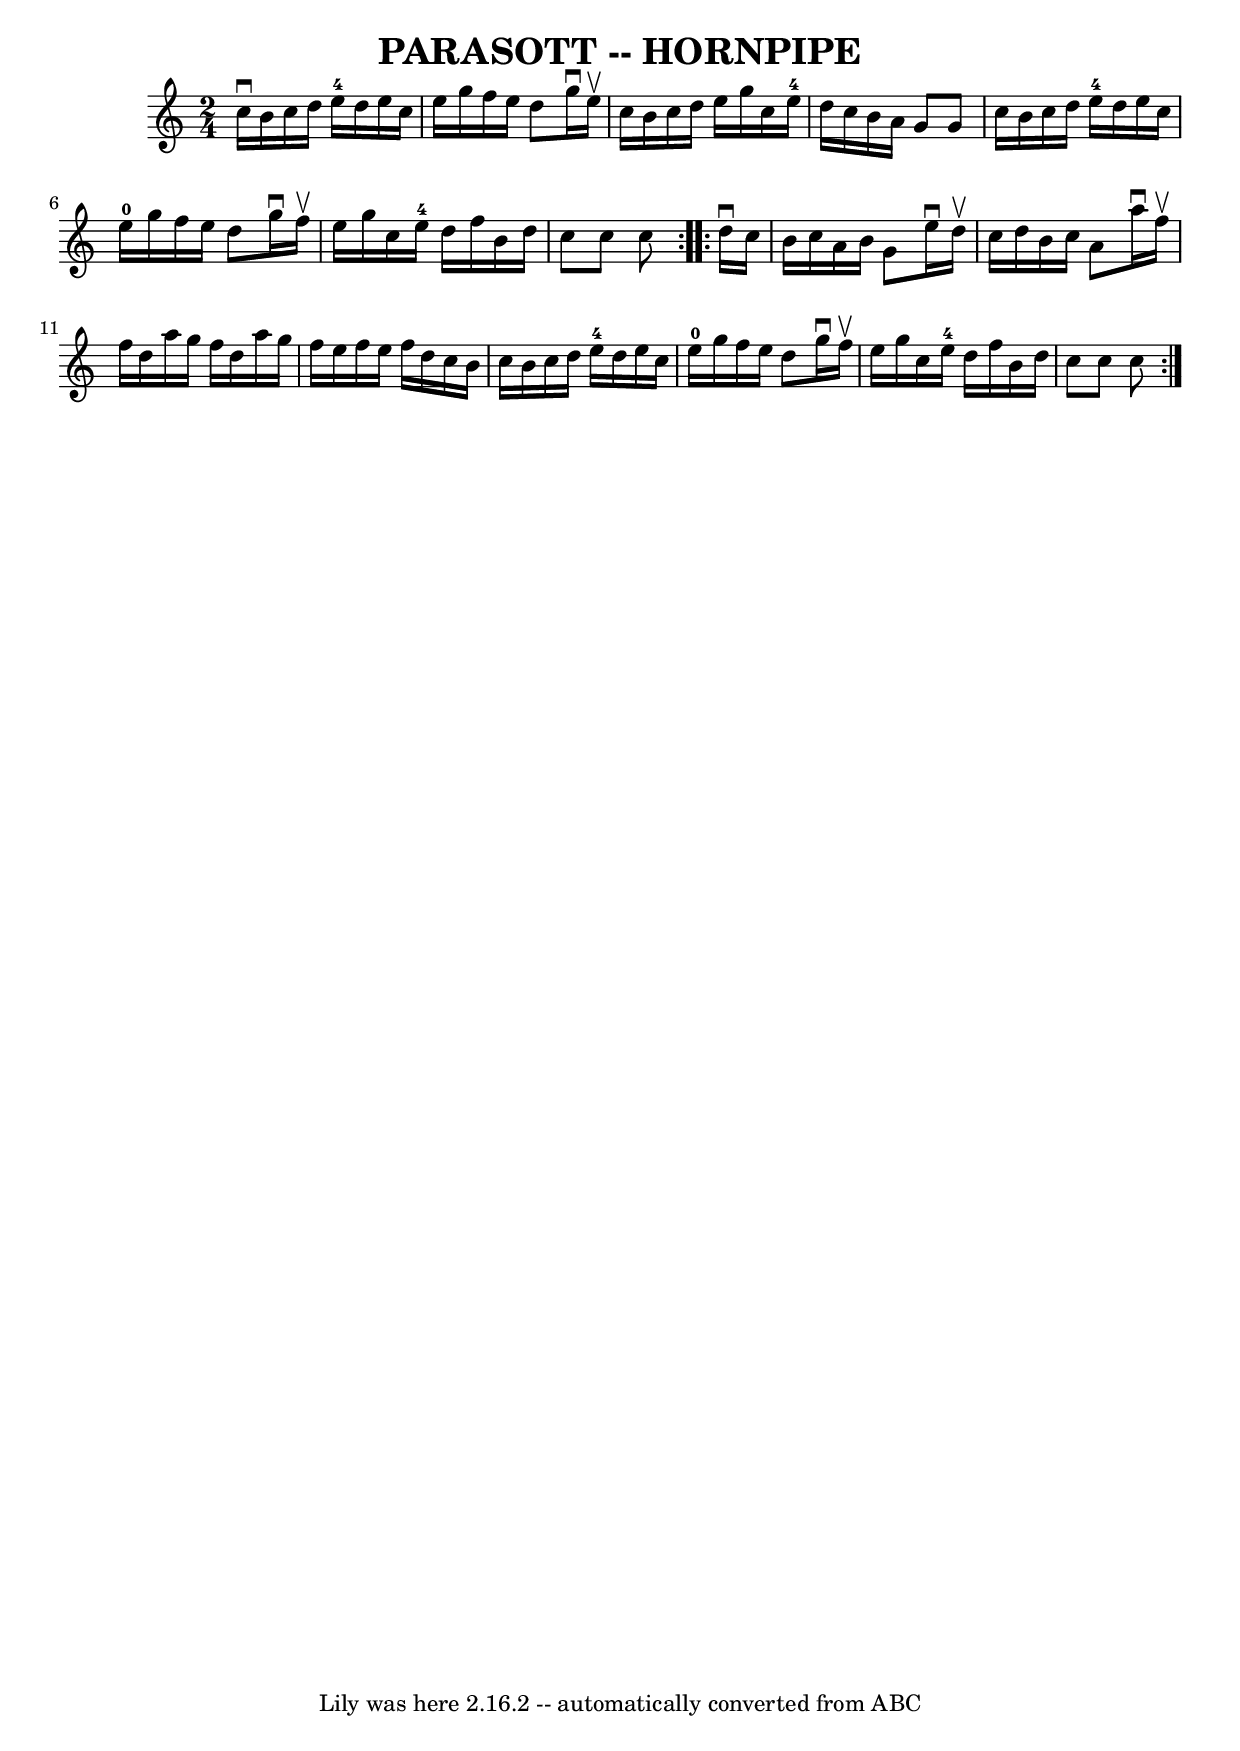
\version "2.16.2"
\include "Mammoth.ily"
\header {
  %% book = "Ryan's Mammoth Collection of Fiddle Tunes"
  crossRefNumber = "1"
  footnotes = ""
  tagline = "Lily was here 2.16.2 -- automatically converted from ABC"
  title = "PARASOTT -- HORNPIPE"

}
voicedefault =  {



  \repeat volta 2 {

    \time 2/4 
    \key c \major c''16^\downbow b'16 c''16 d''16 e''16 
    -4 d''16 e''16 c''16    |
    e''16 g''16 f''16 e''16   
    d''8 g''16^\downbow e''16^\upbow   |
    c''16 b'16 c''16    
    d''16 e''16 g''16 c''16 e''16-4   |
    d''16 c''16    
    b'16 a'16 g'8 g'8        |
    c''16 b'16 c''16 d''16    
    e''16-4 d''16 e''16 c''16    |
    e''16-0 g''16    
    f''16 e''16 d''8 g''16^\downbow f''16^\upbow   |
    e''16    
    g''16 c''16 e''16-4 d''16 f''16 b'16 d''16    |
    
    c''8 c''8 c''8    
  }     
  \repeat volta 2 {
    d''16^\downbow c''16       
    |
    b'16 c''16 a'16 b'16 g'8 e''16^\downbow d''16 
    ^\upbow   |
    c''16 d''16 b'16 c''16 a'8 a''16^\downbow  
    f''16^\upbow   |
    f''16 d''16 a''16 g''16 f''16 d''16  
    a''16 g''16    |
    f''16 e''16 f''16 e''16 f''16    
    d''16 c''16 b'16        |
    c''16 b'16 c''16 d''16      
    e''16-4 d''16 e''16 c''16    |
    e''16-0 g''16    
    f''16 e''16 d''8 g''16^\downbow f''16^\upbow   |
    e''16    
    g''16 c''16 e''16-4 d''16 f''16 b'16 d''16    |
    
    c''8 c''8 c''8    
  }   

}

\score{
  <<

    \context Staff="default"
    {
      \voicedefault 
      
    }

  >>
  \layout {
    
  }
  \midi {
  }

}
